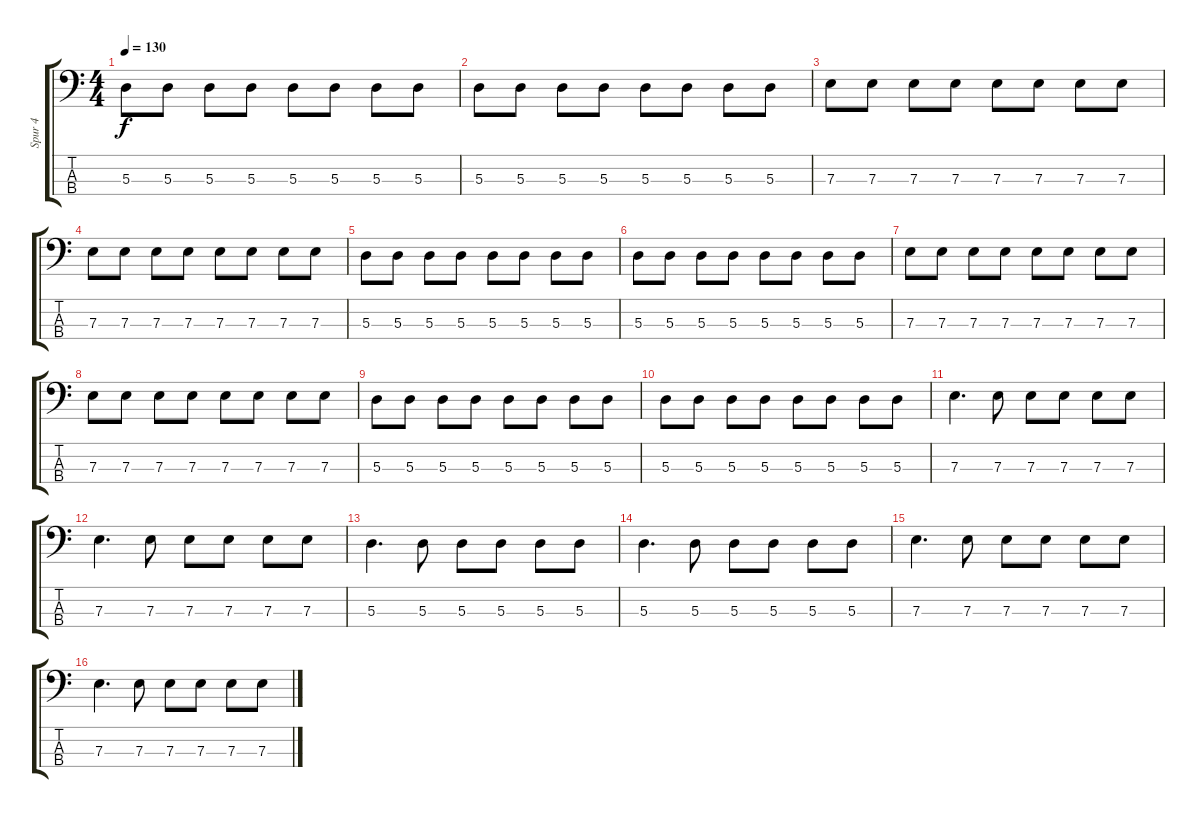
\track ("Spur 4" "Spur 4") {instrument electricbassfinger}
\staff {score tabs}
\tuning (G2 D2 A1 E1) {hide}
\ts (4 4)
\tempo 130
\clef f4
\ks c
5.3.8{dy f} 5.3.8 5.3.8 5.3.8 5.3.8 5.3.8 5.3.8 5.3.8 |
5.3.8 5.3.8 5.3.8 5.3.8 5.3.8 5.3.8 5.3.8 5.3.8 |
7.3.8 7.3.8 7.3.8 7.3.8 7.3.8 7.3.8 7.3.8 7.3.8 |
7.3.8 7.3.8 7.3.8 7.3.8 7.3.8 7.3.8 7.3.8 7.3.8 |
5.3.8 5.3.8 5.3.8 5.3.8 5.3.8 5.3.8 5.3.8 5.3.8 |
5.3.8 5.3.8 5.3.8 5.3.8 5.3.8 5.3.8 5.3.8 5.3.8 |
7.3.8 7.3.8 7.3.8 7.3.8 7.3.8 7.3.8 7.3.8 7.3.8 |
7.3.8 7.3.8 7.3.8 7.3.8 7.3.8 7.3.8 7.3.8 7.3.8 |
5.3.8 5.3.8 5.3.8 5.3.8 5.3.8 5.3.8 5.3.8 5.3.8 |
5.3.8 5.3.8 5.3.8 5.3.8 5.3.8 5.3.8 5.3.8 5.3.8 |
7.3.4{d} 7.3.8 7.3.8 7.3.8 7.3.8 7.3.8 |
7.3.4{d} 7.3.8 7.3.8 7.3.8 7.3.8 7.3.8 |
5.3.4{d} 5.3.8 5.3.8 5.3.8 5.3.8 5.3.8 |
5.3.4{d} 5.3.8 5.3.8 5.3.8 5.3.8 5.3.8 |
7.3.4{d} 7.3.8 7.3.8 7.3.8 7.3.8 7.3.8 |
7.3.4{d} 7.3.8 7.3.8 7.3.8 7.3.8 7.3.8
